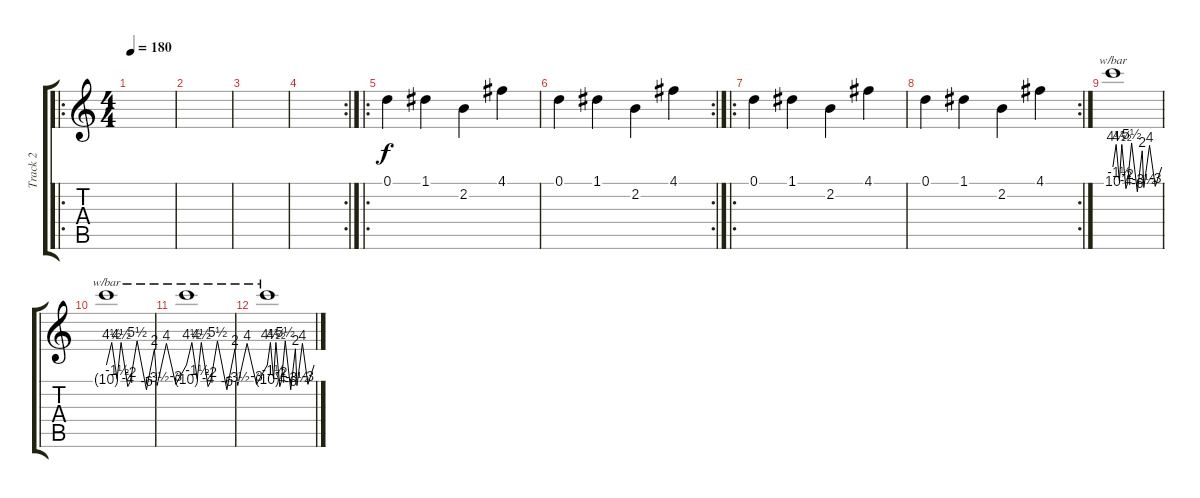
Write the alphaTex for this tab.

\track ("Track 2" "Track 2") {instrument guitarharmonics}
\staff {score tabs}
\tuning (D4 A3 F3 C3 G2 C2) {hide}
\ro
\ts (4 4)
\tempo 180
\clef g2
\ks c
|
|
|
\rc 2
|
\ro
0.1.4 1.1.4 2.2.4 4.1.4 |
\rc 2
0.1.4 1.1.4 2.2.4 4.1.4 |
\ro
0.1.4 1.1.4 2.2.4 4.1.4 |
\rc 2
0.1.4 1.1.4 2.2.4 4.1.4 |
10.1.1{tbe (custom default 0 0 4 18 8 -6 11 18 16 -16 18 -8 23 22 30 -24 36 8 38 -14 45 16 52 -12 60 0)} |
10.1{t}.1{tbe (custom default 0 0 4 18 8 -6 11 18 16 -16 18 -8 23 22 30 -24 36 8 38 -14 45 16 52 -12 60 0)} |
10.1{t}.1{tbe (custom default 0 0 4 18 8 -6 11 18 16 -16 18 -8 23 22 30 -24 36 8 38 -14 45 16 52 -12 60 0)} |
10.1{t}.1{tbe (custom default 0 0 4 18 8 -6 11 18 16 -16 18 -8 23 22 30 -24 36 8 38 -14 45 16 52 -12 60 0)}
